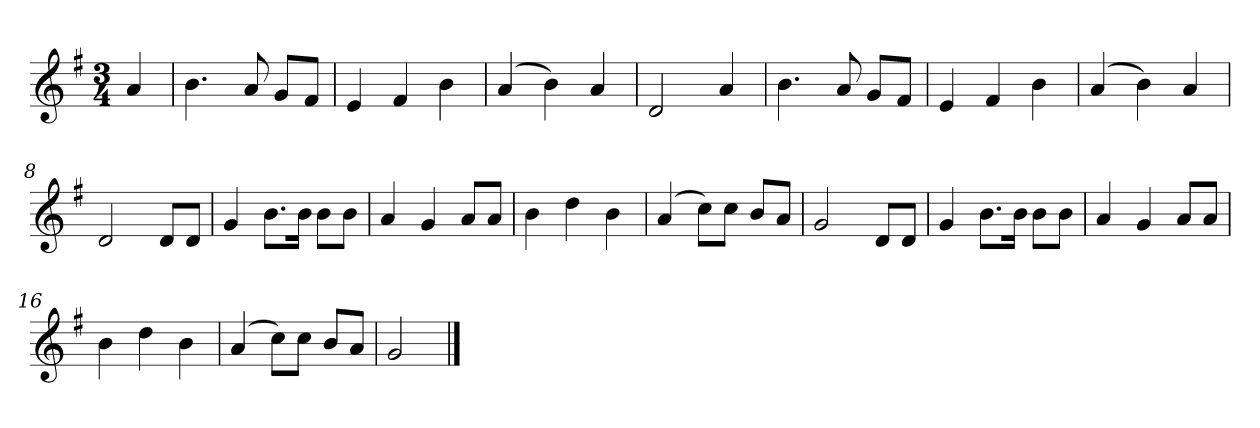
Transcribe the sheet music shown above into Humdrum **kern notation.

**kern
*part1
*staff1
*k[f#]
*M3/4
*MM120
=
4a
=1
4.b
8a
8gL
8f#J
=2
4e
4f#
4b
=3
(4a
4b)
4a
=4
2d
4a
=5
4.b
8a
8gL
8f#J
=6
4e
4f#
4b
=7
(4a
4b)
4a
=8
2d
8dL
8dJ
=9
4g
8.bL
16bJk
8bL
8bJ
=10
4a
4g
8aL
8aJ
=11
4b
4dd
4b
=12
(4a
8ccL)
8ccJ
8bL
8aJ
=13
2g
8dL
8dJ
=14
4g
8.bL
16bJk
8bL
8bJ
=15
4a
4g
8aL
8aJ
=16
4b
4dd
4b
=17
(4a
8ccL)
8ccJ
8bL
8aJ
=18
2g
==
*-
